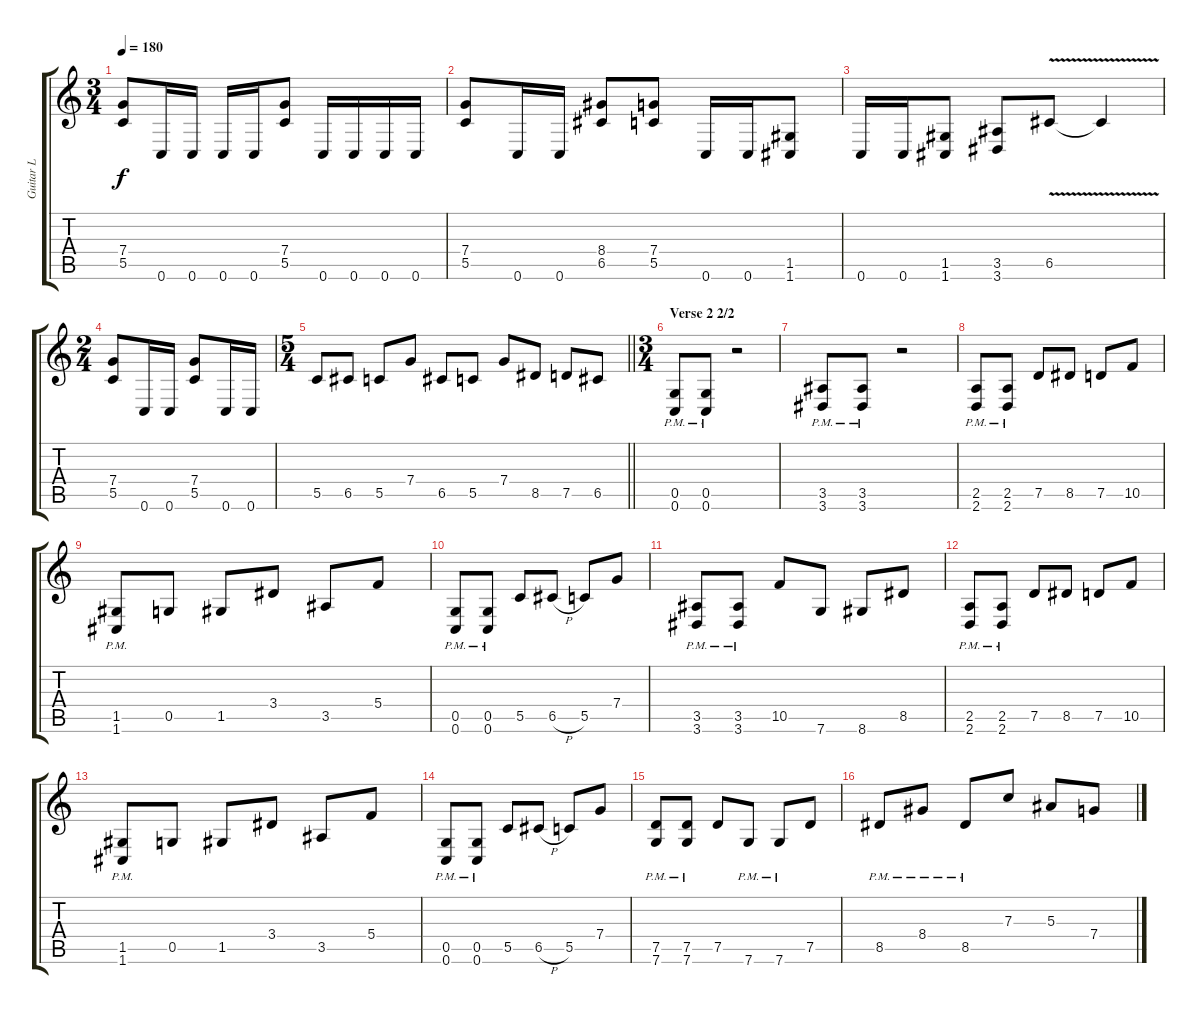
\track ("Guitar L" "Guitar L") {instrument distortionguitar}
\staff {score tabs}
\tuning (D4 A3 F3 C3 G2 C2) {hide}
\ts (3 4)
\tempo 180
\clef g2
\ks c
(7.4 5.5).8{dy f} 0.6.16 0.6.16 0.6.16 0.6.16 (7.4 5.5).8 0.6.16 0.6.16 0.6.16 0.6.16 |
(7.4 5.5).8 0.6.16 0.6.16 (8.4 6.5).8 (7.4 5.5).8 0.6.16 0.6.16 (1.5 1.6).8 |
0.6.16 0.6.16 (1.5 1.6).8 (3.5 3.6).8 6.5{v}.8{instrument guitarharmonics} 6.5{t}.4 |
\ts (2 4)
(7.4 5.5).8{instrument distortionguitar} 0.6.16 0.6.16 (7.4 5.5).8 0.6.16 0.6.16 |
\ts (5 4)
\barLineRight lightlight
5.5.8 6.5.8 5.5.8 7.4.8 6.5.8 5.5.8 7.4.8 8.5.8 7.5.8 6.5.8 |
\ts (3 4)
\section ("" "Verse 2 2/2")
(0.5{pm} 0.6{pm}).8 (0.5{pm} 0.6{pm}).8 r.2 |
(3.5{pm} 3.6{pm}).8 (3.5{pm} 3.6{pm}).8 r.2 |
(2.5{pm} 2.6{pm}).8 (2.5{pm} 2.6{pm}).8 7.5.8 8.5.8 7.5.8 10.5.8 |
(1.5{pm} 1.6{pm}).8 0.5.8 1.5.8 3.4.8 3.5.8 5.4.8 |
(0.5{pm} 0.6{pm}).8 (0.5{pm} 0.6{pm}).8 5.5.8 6.5{h}.8 5.5.8 7.4.8 |
(3.5{pm} 3.6{pm}).8 (3.5{pm} 3.6{pm}).8 10.5.8 7.6.8 8.6.8 8.5.8 |
(2.5{pm} 2.6{pm}).8 (2.5{pm} 2.6{pm}).8 7.5.8 8.5.8 7.5.8 10.5.8 |
(1.5{pm} 1.6{pm}).8 0.5.8 1.5.8 3.4.8 3.5.8 5.4.8 |
(0.5{pm} 0.6{pm}).8 (0.5{pm} 0.6{pm}).8 5.5.8 6.5{h}.8 5.5.8 7.4.8 |
(7.5{pm} 7.6{pm}).8 (7.5{pm} 7.6{pm}).8 7.5.8 7.6{pm}.8 7.6{pm}.8 7.5.8 |
8.5{pm}.8 8.4{pm}.8 8.5{pm}.8 7.3.8 5.3.8 7.4.8
